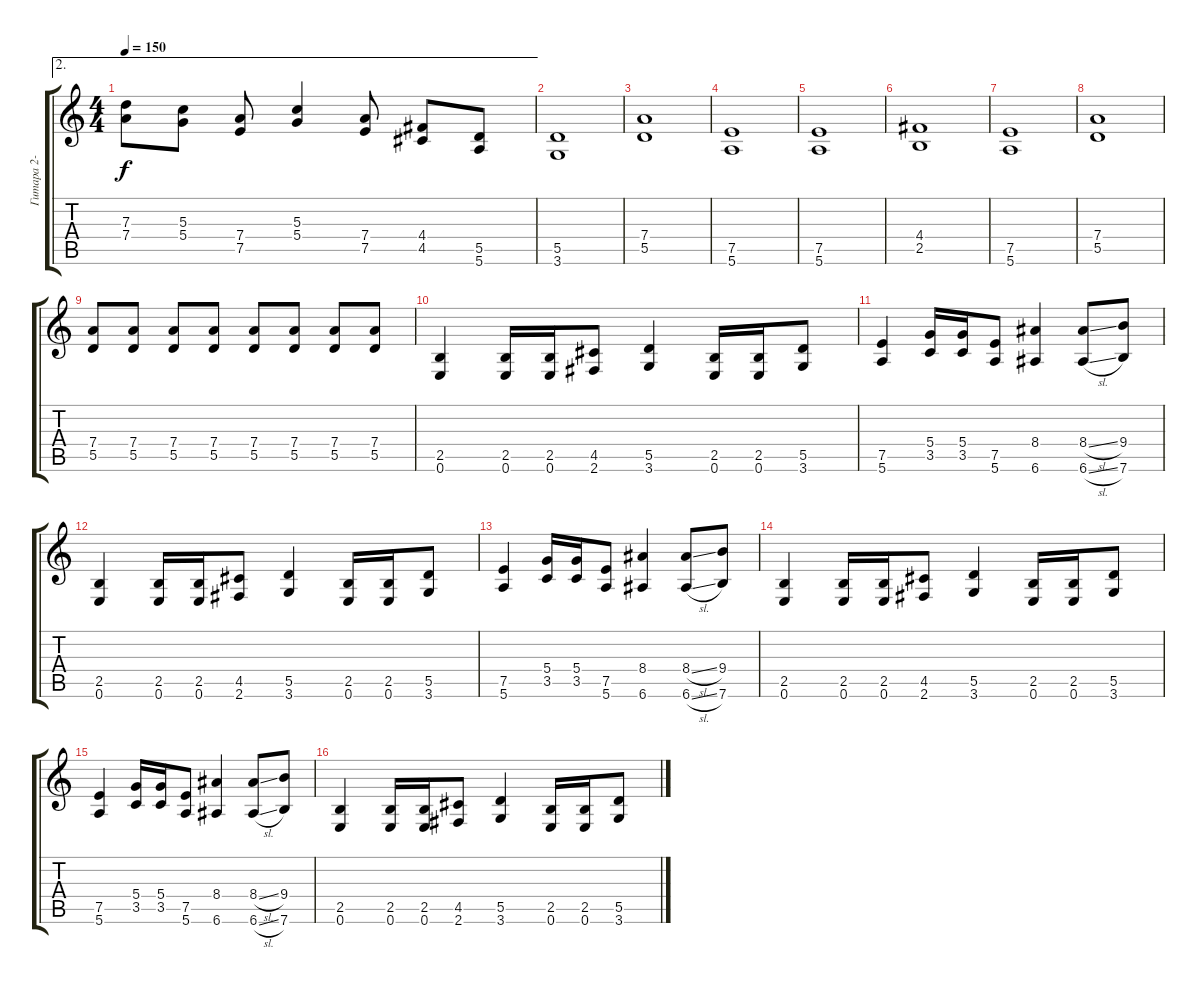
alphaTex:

\track ("Гитара 2- Драйв" "Гитара 2- ") {instrument overdrivenguitar}
\staff {score tabs}
\tuning (E4 B3 G3 D3 A2 E2) {hide}
\ae 2
\ts (4 4)
\tempo 150
\clef g2
\ks c
(7.3 7.4).8{dy f} (5.3 5.4).8 (7.4 7.5).8 (5.3 5.4).4 (7.4 7.5).8 (4.4 4.5).8 (5.5 5.6).8 |
(5.5 3.6).1 |
(7.4 5.5).1 |
(7.5 5.6).1 |
(7.5 5.6).1 |
(4.4 2.5).1 |
(7.5 5.6).1 |
(7.4 5.5).1 |
(7.4 5.5).8 (7.4 5.5).8 (7.4 5.5).8 (7.4 5.5).8 (7.4 5.5).8 (7.4 5.5).8 (7.4 5.5).8 (7.4 5.5).8 |
(2.5 0.6).4 (2.5 0.6).16 (2.5 0.6).16 (4.5 2.6).8 (5.5 3.6).4 (2.5 0.6).16 (2.5 0.6).16 (5.5 3.6).8 |
(7.5 5.6).4 (5.4 3.5).16 (5.4 3.5).16 (7.5 5.6).8 (8.4 6.6).4 (8.4{sl} 6.6{sl}).8 (9.4 7.6).8 |
(2.5 0.6).4 (2.5 0.6).16 (2.5 0.6).16 (4.5 2.6).8 (5.5 3.6).4 (2.5 0.6).16 (2.5 0.6).16 (5.5 3.6).8 |
(7.5 5.6).4 (5.4 3.5).16 (5.4 3.5).16 (7.5 5.6).8 (8.4 6.6).4 (8.4{sl} 6.6{sl}).8 (9.4 7.6).8 |
(2.5 0.6).4 (2.5 0.6).16 (2.5 0.6).16 (4.5 2.6).8 (5.5 3.6).4 (2.5 0.6).16 (2.5 0.6).16 (5.5 3.6).8 |
(7.5 5.6).4 (5.4 3.5).16 (5.4 3.5).16 (7.5 5.6).8 (8.4 6.6).4 (8.4{sl} 6.6{sl}).8 (9.4 7.6).8 |
(2.5 0.6).4 (2.5 0.6).16 (2.5 0.6).16 (4.5 2.6).8 (5.5 3.6).4 (2.5 0.6).16 (2.5 0.6).16 (5.5 3.6).8
